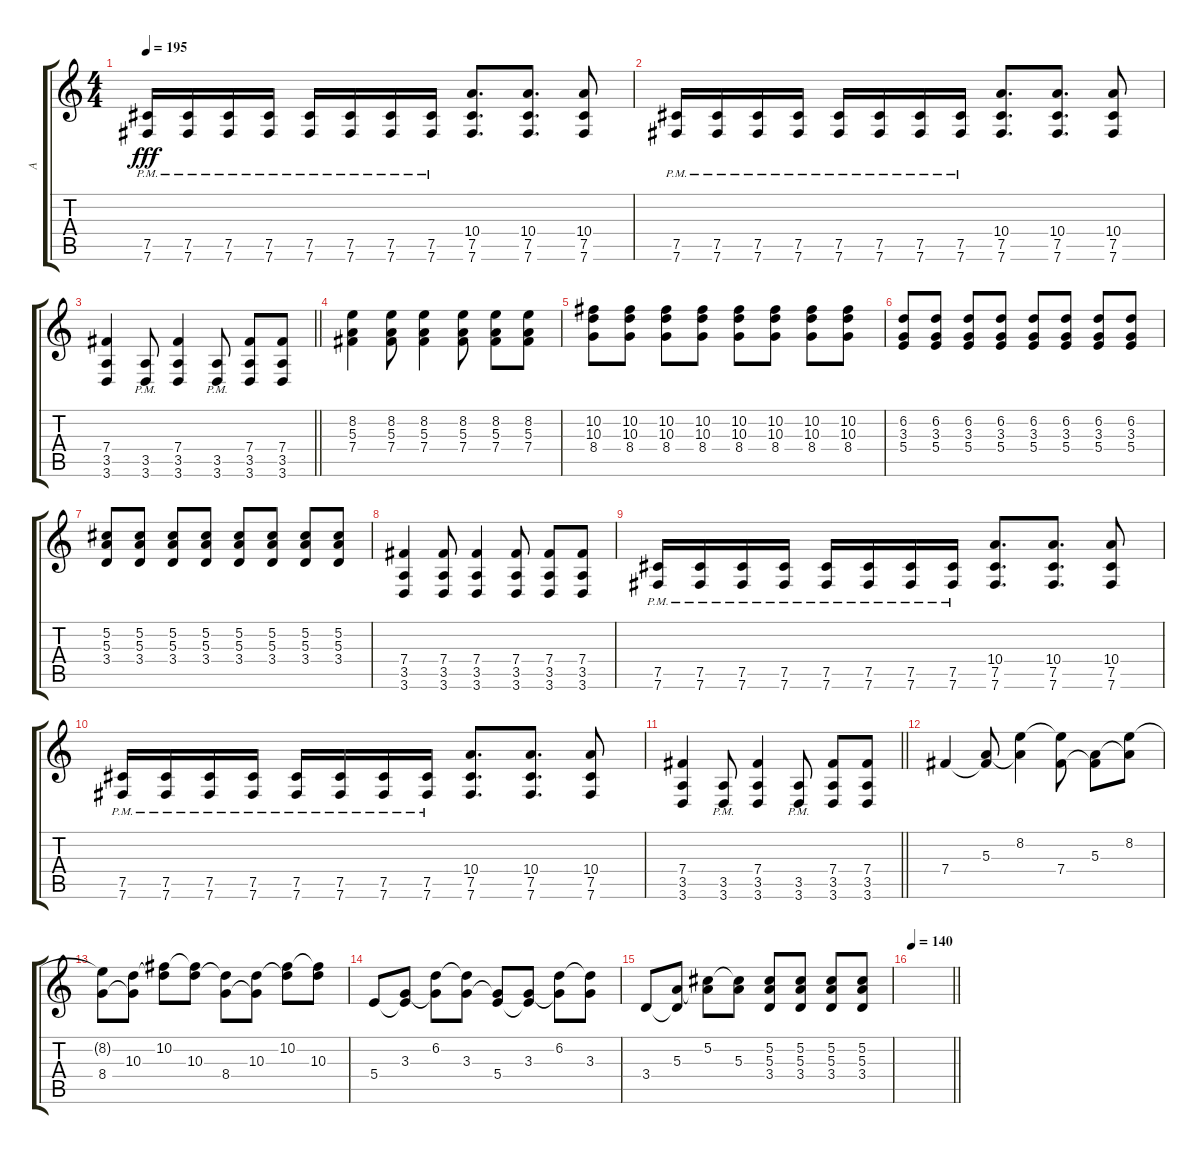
\track ("A" "A") {instrument distortionguitar}
\staff {score tabs}
\tuning (Db4 Ab3 E3 B2 Gb2 B1) {hide}
\ts (4 4)
\tempo 195
\clef g2
\ks c
(7.5{pm} 7.6{pm}).16{dy fff} (7.5{pm} 7.6{pm}).16 (7.5{pm} 7.6{pm}).16 (7.5{pm} 7.6{pm}).16 (7.5{pm} 7.6{pm}).16 (7.5{pm} 7.6{pm}).16 (7.5{pm} 7.6{pm}).16 (7.5{pm} 7.6{pm}).16 (10.4 7.5 7.6).8{d} (10.4 7.5 7.6).8{d} (10.4 7.5 7.6).8 |
(7.5{pm} 7.6{pm}).16 (7.5{pm} 7.6{pm}).16 (7.5{pm} 7.6{pm}).16 (7.5{pm} 7.6{pm}).16 (7.5{pm} 7.6{pm}).16 (7.5{pm} 7.6{pm}).16 (7.5{pm} 7.6{pm}).16 (7.5{pm} 7.6{pm}).16 (10.4 7.5 7.6).8{d} (10.4 7.5 7.6).8{d} (10.4 7.5 7.6).8 |
\barLineRight lightlight
(7.4 3.5 3.6).4 (3.5{pm} 3.6{pm}).8 (7.4 3.5 3.6).4 (3.5{pm} 3.6{pm}).8 (7.4 3.5 3.6).8 (7.4 3.5 3.6).8 |
(8.2 5.3 7.4).4 (8.2 5.3 7.4).8 (8.2 5.3 7.4).4 (8.2 5.3 7.4).8 (8.2 5.3 7.4).8 (8.2 5.3 7.4).8 |
(10.2 10.3 8.4).8 (10.2 10.3 8.4).8 (10.2 10.3 8.4).8 (10.2 10.3 8.4).8 (10.2 10.3 8.4).8 (10.2 10.3 8.4).8 (10.2 10.3 8.4).8 (10.2 10.3 8.4).8 |
(6.2 3.3 5.4).8 (6.2 3.3 5.4).8 (6.2 3.3 5.4).8 (6.2 3.3 5.4).8 (6.2 3.3 5.4).8 (6.2 3.3 5.4).8 (6.2 3.3 5.4).8 (6.2 3.3 5.4).8 |
(5.2 5.3 3.4).8 (5.2 5.3 3.4).8 (5.2 5.3 3.4).8 (5.2 5.3 3.4).8 (5.2 5.3 3.4).8 (5.2 5.3 3.4).8 (5.2 5.3 3.4).8 (5.2 5.3 3.4).8 |
(7.4 3.5 3.6).4 (7.4 3.5 3.6).8 (7.4 3.5 3.6).4 (7.4 3.5 3.6).8 (7.4 3.5 3.6).8 (7.4 3.5 3.6).8 |
(7.5{pm} 7.6{pm}).16 (7.5{pm} 7.6{pm}).16 (7.5{pm} 7.6{pm}).16 (7.5{pm} 7.6{pm}).16 (7.5{pm} 7.6{pm}).16 (7.5{pm} 7.6{pm}).16 (7.5{pm} 7.6{pm}).16 (7.5{pm} 7.6{pm}).16 (10.4 7.5 7.6).8{d} (10.4 7.5 7.6).8{d} (10.4 7.5 7.6).8 |
(7.5{pm} 7.6{pm}).16 (7.5{pm} 7.6{pm}).16 (7.5{pm} 7.6{pm}).16 (7.5{pm} 7.6{pm}).16 (7.5{pm} 7.6{pm}).16 (7.5{pm} 7.6{pm}).16 (7.5{pm} 7.6{pm}).16 (7.5{pm} 7.6{pm}).16 (10.4 7.5 7.6).8{d} (10.4 7.5 7.6).8{d} (10.4 7.5 7.6).8 |
\barLineRight lightlight
(7.4 3.5 3.6).4 (3.5{pm} 3.6{pm}).8 (7.4 3.5 3.6).4 (3.5{pm} 3.6{pm}).8 (7.4 3.5 3.6).8 (7.4 3.5 3.6).8 |
7.4.4 (5.3 7.4{t}).8 (8.2 5.3{t}).4 (8.2{t} 7.4).8 (5.3 7.4{t}).8 (8.2 5.3{t}).8 |
(8.2{t} 8.4).8 (10.3 8.4{t}).8 (10.2 10.3{t}).8 (10.2{t} 10.3).8 (10.3{t} 8.4).8 (10.3 8.4{t}).8 (10.2 10.3{t}).8 (10.2{t} 10.3).8 |
5.4.8 (3.3 5.4{t}).8 (6.2 3.3{t}).8 (6.2{t} 3.3).8 (3.3{t} 5.4).8 (3.3 5.4{t}).8 (6.2 3.3{t}).8 (6.2{t} 3.3).8 |
3.4.8 (5.3 3.4{t}).8 (5.2 5.3{t}).8 (5.2{t} 5.3).8 (5.2 5.3 3.4).8 (5.2 5.3 3.4).8 (5.2 5.3 3.4).8 (5.2 5.3 3.4).8 |
\tempo 140
\barLineRight lightlight
